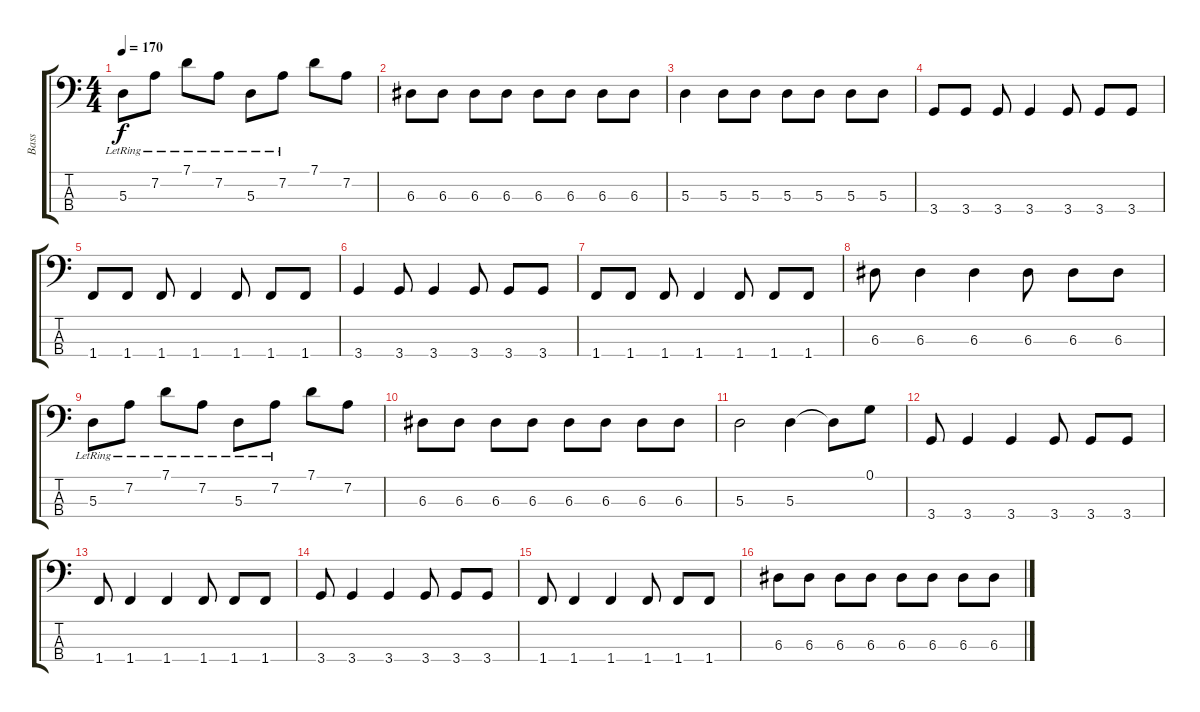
\track ("Bass" "Bass") {instrument electricbassfinger}
\staff {score tabs}
\tuning (G2 D2 A1 E1) {hide}
\ts (4 4)
\tempo 170
\clef f4
\ks c
5.3{lr}.8{dy f} 7.2{lr}.8 7.1{lr}.8 7.2{lr}.8 5.3{lr}.8 7.2{lr}.8 7.1.8 7.2.8 |
6.3.8 6.3.8 6.3.8 6.3.8 6.3.8 6.3.8 6.3.8 6.3.8 |
5.3.4 5.3.8 5.3.8 5.3.8 5.3.8 5.3.8 5.3.8 |
3.4.8 3.4.8 3.4.8 3.4.4 3.4.8 3.4.8 3.4.8 |
1.4.8 1.4.8 1.4.8 1.4.4 1.4.8 1.4.8 1.4.8 |
3.4.4 3.4.8 3.4.4 3.4.8 3.4.8 3.4.8 |
1.4.8 1.4.8 1.4.8 1.4.4 1.4.8 1.4.8 1.4.8 |
6.3.8 6.3.4 6.3.4 6.3.8 6.3.8 6.3.8 |
5.3{lr}.8 7.2{lr}.8 7.1{lr}.8 7.2{lr}.8 5.3{lr}.8 7.2{lr}.8 7.1.8 7.2.8 |
6.3.8 6.3.8 6.3.8 6.3.8 6.3.8 6.3.8 6.3.8 6.3.8 |
5.3.2 5.3.4 5.3{t}.8 0.1.8 |
3.4.8 3.4.4 3.4.4 3.4.8 3.4.8 3.4.8 |
1.4.8 1.4.4 1.4.4 1.4.8 1.4.8 1.4.8 |
3.4.8 3.4.4 3.4.4 3.4.8 3.4.8 3.4.8 |
1.4.8 1.4.4 1.4.4 1.4.8 1.4.8 1.4.8 |
6.3.8 6.3.8 6.3.8 6.3.8 6.3.8 6.3.8 6.3.8 6.3.8
